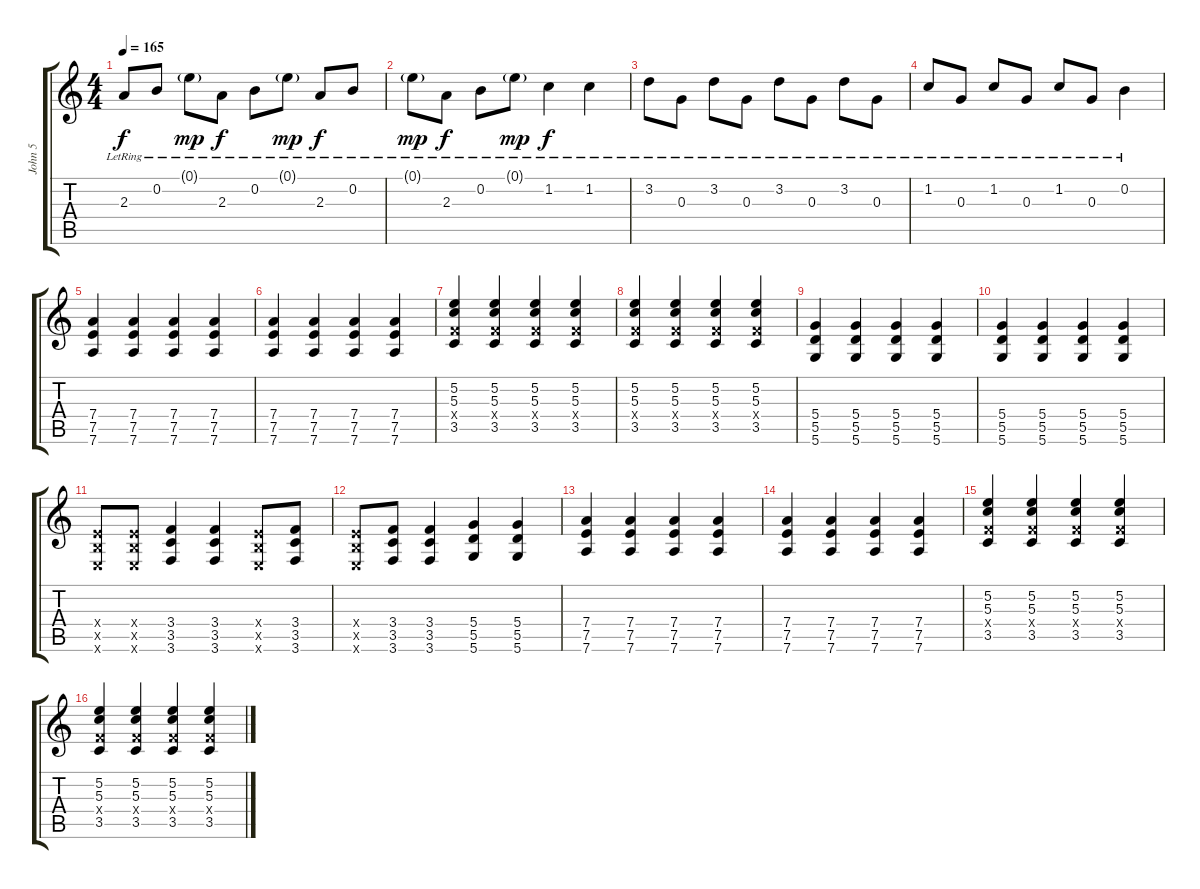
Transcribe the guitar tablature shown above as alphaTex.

\track ("John 5" "John 5") {instrument acousticguitarsteel}
\staff {score tabs}
\tuning (E4 B3 G3 D3 A2 D2) {hide}
\ts (4 4)
\tempo 165
\clef g2
\ks c
2.3{lr}.8{dy f} 0.2{lr}.8 0.1{g lr}.8{dy mp} 2.3{lr}.8{dy f} 0.2{lr}.8 0.1{g lr}.8{dy mp} 2.3{lr}.8{dy f} 0.2{lr}.8 |
0.1{g lr}.8{dy mp} 2.3{lr}.8{dy f} 0.2{lr}.8 0.1{g lr}.8{dy mp} 1.2{lr}.4{dy f} 1.2{lr}.4 |
3.2{lr}.8 0.3{lr}.8 3.2{lr}.8 0.3{lr}.8 3.2{lr}.8 0.3{lr}.8 3.2{lr}.8 0.3{lr}.8 |
1.2{lr}.8 0.3{lr}.8 1.2{lr}.8 0.3{lr}.8 1.2{lr}.8 0.3{lr}.8 0.2{lr}.4 |
(7.4 7.5 7.6).4{instrument distortionguitar} (7.4 7.5 7.6).4 (7.4 7.5 7.6).4 (7.4 7.5 7.6).4 |
(7.4 7.5 7.6).4 (7.4 7.5 7.6).4 (7.4 7.5 7.6).4 (7.4 7.5 7.6).4 |
(5.2 5.3 3.4{x} 3.5).4 (5.2 5.3 3.4{x} 3.5).4 (5.2 5.3 3.4{x} 3.5).4 (5.2 5.3 3.4{x} 3.5).4 |
(5.2 5.3 3.4{x} 3.5).4 (5.2 5.3 3.4{x} 3.5).4 (5.2 5.3 3.4{x} 3.5).4 (5.2 5.3 3.4{x} 3.5).4 |
(5.4 5.5 5.6).4 (5.4 5.5 5.6).4 (5.4 5.5 5.6).4 (5.4 5.5 5.6).4 |
(5.4 5.5 5.6).4 (5.4 5.5 5.6).4 (5.4 5.5 5.6).4 (5.4 5.5 5.6).4 |
(2.4{x} 2.5{x} 2.6{x}).8 (2.4{x} 2.5{x} 2.6{x}).8 (3.4 3.5 3.6).4 (3.4 3.5 3.6).4 (2.4{x} 2.5{x} 2.6{x}).8 (3.4 3.5 3.6).8 |
(2.4{x} 2.5{x} 2.6{x}).8 (3.4 3.5 3.6).8 (3.4 3.5 3.6).4 (5.4 5.5 5.6).4 (5.4 5.5 5.6).4 |
(7.4 7.5 7.6).4{instrument distortionguitar} (7.4 7.5 7.6).4 (7.4 7.5 7.6).4 (7.4 7.5 7.6).4 |
(7.4 7.5 7.6).4 (7.4 7.5 7.6).4 (7.4 7.5 7.6).4 (7.4 7.5 7.6).4 |
(5.2 5.3 3.4{x} 3.5).4 (5.2 5.3 3.4{x} 3.5).4 (5.2 5.3 3.4{x} 3.5).4 (5.2 5.3 3.4{x} 3.5).4 |
(5.2 5.3 3.4{x} 3.5).4 (5.2 5.3 3.4{x} 3.5).4 (5.2 5.3 3.4{x} 3.5).4 (5.2 5.3 3.4{x} 3.5).4
